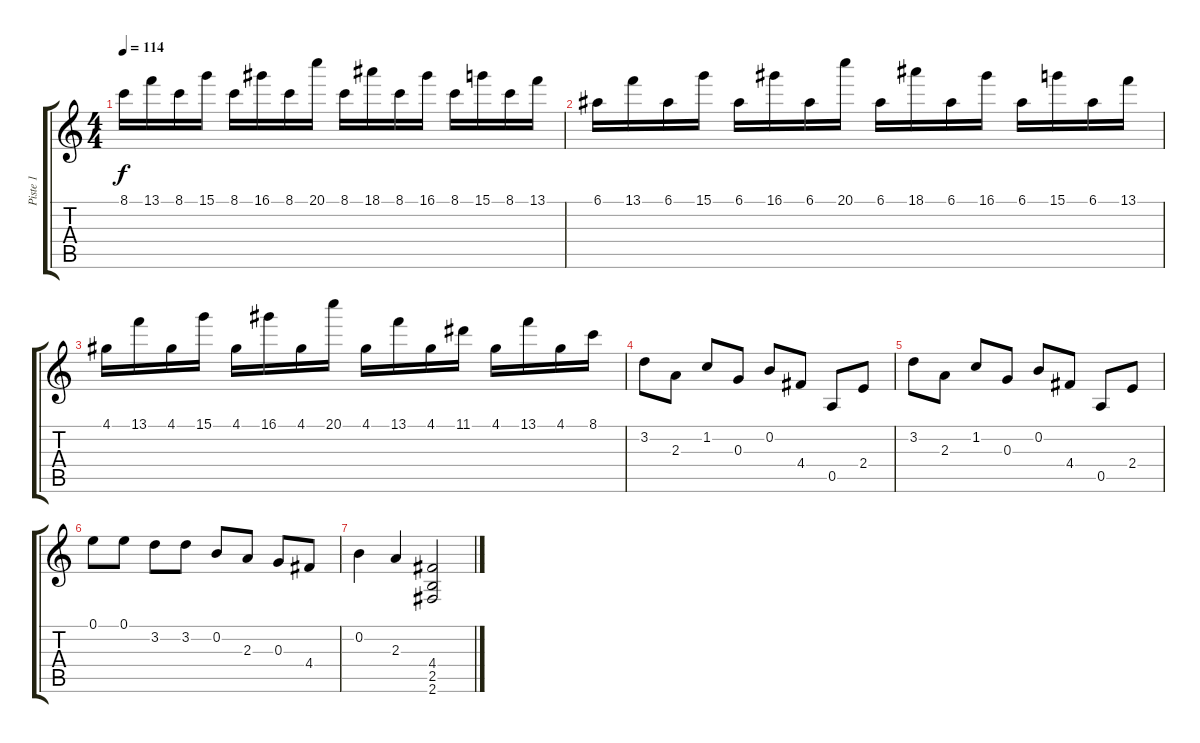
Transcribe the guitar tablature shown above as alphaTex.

\track ("Piste 1" "Piste 1") {instrument acousticguitarsteel}
\staff {score tabs}
\tuning (E4 B3 G3 D3 A2 E2) {hide}
\ts (4 4)
\tempo 114
\clef g2
\ks c
8.1.16{dy f} 13.1.16 8.1.16 15.1.16 8.1.16 16.1.16 8.1.16 20.1.16 8.1.16 18.1.16 8.1.16 16.1.16 8.1.16 15.1.16 8.1.16 13.1.16 |
6.1.16 13.1.16 6.1.16 15.1.16 6.1.16 16.1.16 6.1.16 20.1.16 6.1.16 18.1.16 6.1.16 16.1.16 6.1.16 15.1.16 6.1.16 13.1.16 |
4.1.16 13.1.16 4.1.16 15.1.16 4.1.16 16.1.16 4.1.16 20.1.16 4.1.16 13.1.16 4.1.16 11.1.16 4.1.16 13.1.16 4.1.16 8.1.16 |
3.2.8 2.3.8 1.2.8 0.3.8 0.2.8 4.4.8 0.5.8 2.4.8 |
3.2.8 2.3.8 1.2.8 0.3.8 0.2.8 4.4.8 0.5.8 2.4.8 |
0.1.8 0.1.8 3.2.8 3.2.8 0.2.8 2.3.8 0.3.8 4.4.8 |
0.2.4 2.3.4 (4.4 2.5 2.6).2
